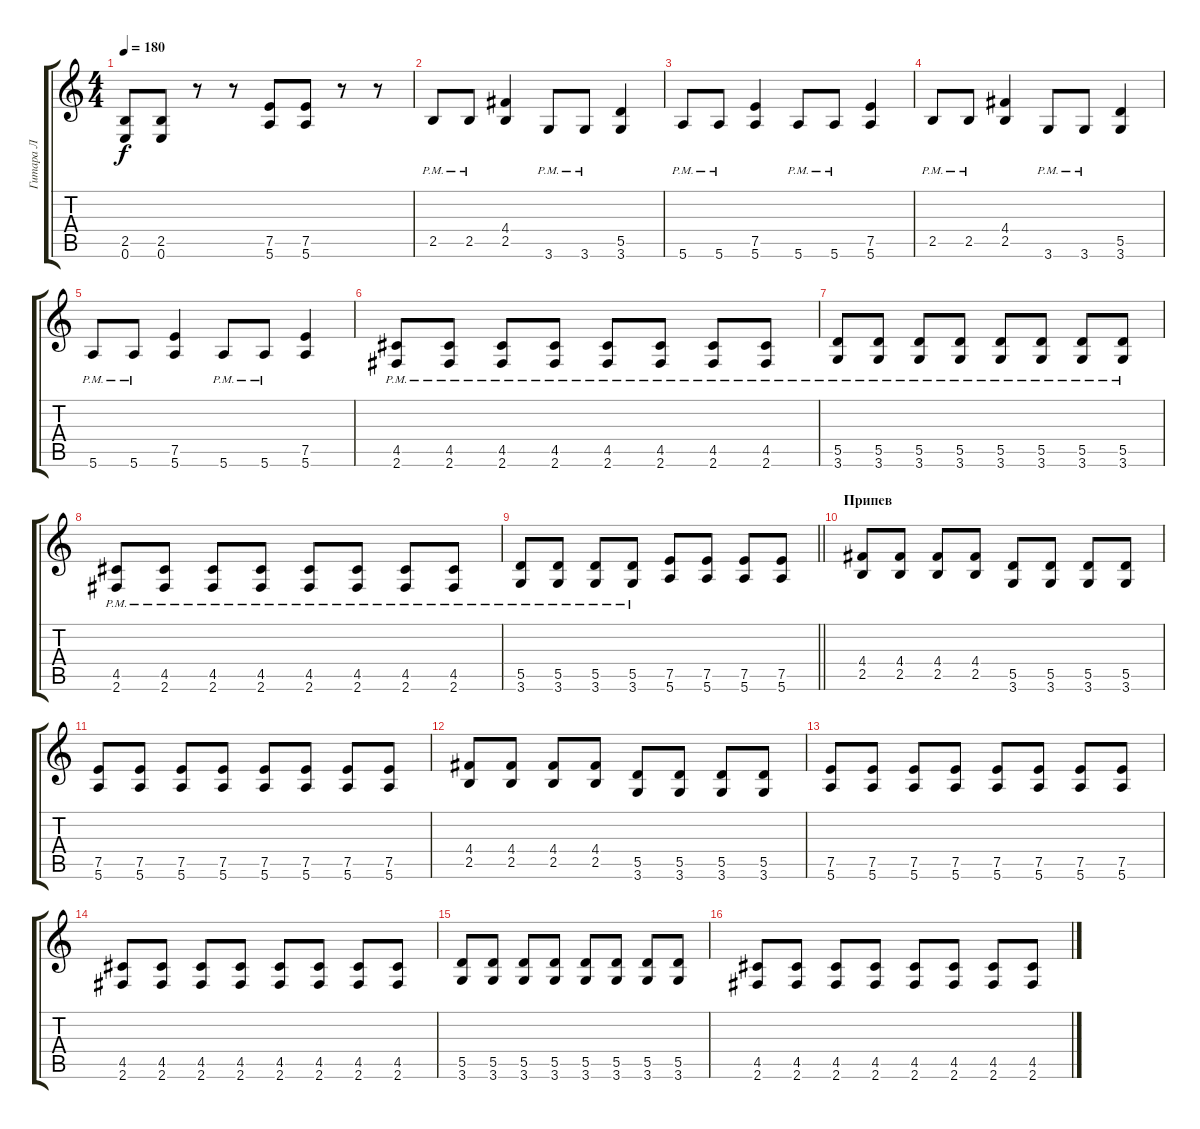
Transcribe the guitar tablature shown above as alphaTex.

\track ("Гитара Л" "Гитара Л") {instrument distortionguitar}
\staff {score tabs}
\tuning (E4 B3 G3 D3 A2 E2) {hide}
\ts (4 4)
\tempo 180
\clef g2
\ks c
(2.5 0.6).8{dy f} (2.5 0.6).8 r.8 r.8 (7.5 5.6).8 (7.5 5.6).8 r.8 r.8 |
2.5{pm}.8 2.5{pm}.8 (4.4 2.5).4 3.6{pm}.8 3.6{pm}.8 (5.5 3.6).4 |
5.6{pm}.8 5.6{pm}.8 (7.5 5.6).4 5.6{pm}.8 5.6{pm}.8 (7.5 5.6).4 |
2.5{pm}.8 2.5{pm}.8 (4.4 2.5).4 3.6{pm}.8 3.6{pm}.8 (5.5 3.6).4 |
5.6{pm}.8 5.6{pm}.8 (7.5 5.6).4 5.6{pm}.8 5.6{pm}.8 (7.5 5.6).4 |
(4.5{pm} 2.6{pm}).8 (4.5{pm} 2.6{pm}).8 (4.5{pm} 2.6{pm}).8 (4.5{pm} 2.6{pm}).8 (4.5{pm} 2.6{pm}).8 (4.5{pm} 2.6{pm}).8 (4.5{pm} 2.6{pm}).8 (4.5{pm} 2.6{pm}).8 |
(5.5{pm} 3.6{pm}).8 (5.5{pm} 3.6{pm}).8 (5.5{pm} 3.6{pm}).8 (5.5{pm} 3.6{pm}).8 (5.5{pm} 3.6{pm}).8 (5.5{pm} 3.6{pm}).8 (5.5{pm} 3.6{pm}).8 (5.5{pm} 3.6{pm}).8 |
(4.5{pm} 2.6{pm}).8 (4.5{pm} 2.6{pm}).8 (4.5{pm} 2.6{pm}).8 (4.5{pm} 2.6{pm}).8 (4.5{pm} 2.6{pm}).8 (4.5{pm} 2.6{pm}).8 (4.5{pm} 2.6{pm}).8 (4.5{pm} 2.6{pm}).8 |
\barLineRight lightlight
(5.5{pm} 3.6{pm}).8 (5.5{pm} 3.6{pm}).8 (5.5{pm} 3.6{pm}).8 (5.5{pm} 3.6{pm}).8 (7.5 5.6).8 (7.5 5.6).8 (7.5 5.6).8 (7.5 5.6).8 |
\section ("" "Припев")
(4.4 2.5).8 (4.4 2.5).8 (4.4 2.5).8 (4.4 2.5).8 (5.5 3.6).8 (5.5 3.6).8 (5.5 3.6).8 (5.5 3.6).8 |
(7.5 5.6).8 (7.5 5.6).8 (7.5 5.6).8 (7.5 5.6).8 (7.5 5.6).8 (7.5 5.6).8 (7.5 5.6).8 (7.5 5.6).8 |
(4.4 2.5).8 (4.4 2.5).8 (4.4 2.5).8 (4.4 2.5).8 (5.5 3.6).8 (5.5 3.6).8 (5.5 3.6).8 (5.5 3.6).8 |
(7.5 5.6).8 (7.5 5.6).8 (7.5 5.6).8 (7.5 5.6).8 (7.5 5.6).8 (7.5 5.6).8 (7.5 5.6).8 (7.5 5.6).8 |
(4.5 2.6).8 (4.5 2.6).8 (4.5 2.6).8 (4.5 2.6).8 (4.5 2.6).8 (4.5 2.6).8 (4.5 2.6).8 (4.5 2.6).8 |
(5.5 3.6).8 (5.5 3.6).8 (5.5 3.6).8 (5.5 3.6).8 (5.5 3.6).8 (5.5 3.6).8 (5.5 3.6).8 (5.5 3.6).8 |
(4.5 2.6).8 (4.5 2.6).8 (4.5 2.6).8 (4.5 2.6).8 (4.5 2.6).8 (4.5 2.6).8 (4.5 2.6).8 (4.5 2.6).8
